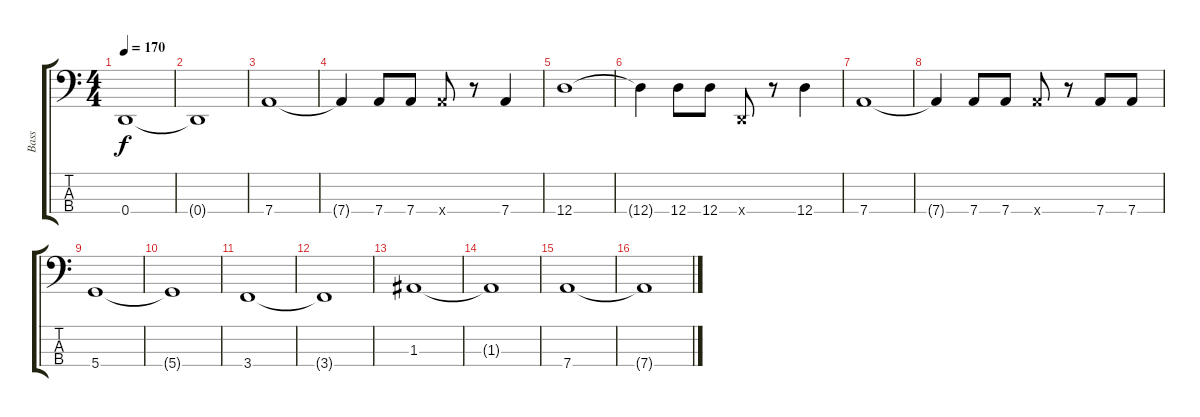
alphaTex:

\track ("Bass" "Bass") {instrument electricbassfinger}
\staff {score tabs}
\tuning (G2 D2 A1 D1) {hide}
\ts (4 4)
\tempo 170
\clef f4
\ks c
0.4.1{dy f} |
0.4{t}.1 |
7.4.1 |
7.4{t}.4 7.4.8 7.4.8 7.4{x}.8 r.8 7.4.4 |
12.4.1 |
12.4{t}.4 12.4.8 12.4.8 0.4{x}.8 r.8 12.4.4 |
7.4.1 |
7.4{t}.4 7.4.8 7.4.8 7.4{x}.8 r.8 7.4.8 7.4.8 |
5.4.1 |
5.4{t}.1 |
3.4.1 |
3.4{t}.1 |
1.3.1 |
1.3{t}.1 |
7.4.1 |
7.4{t}.1
